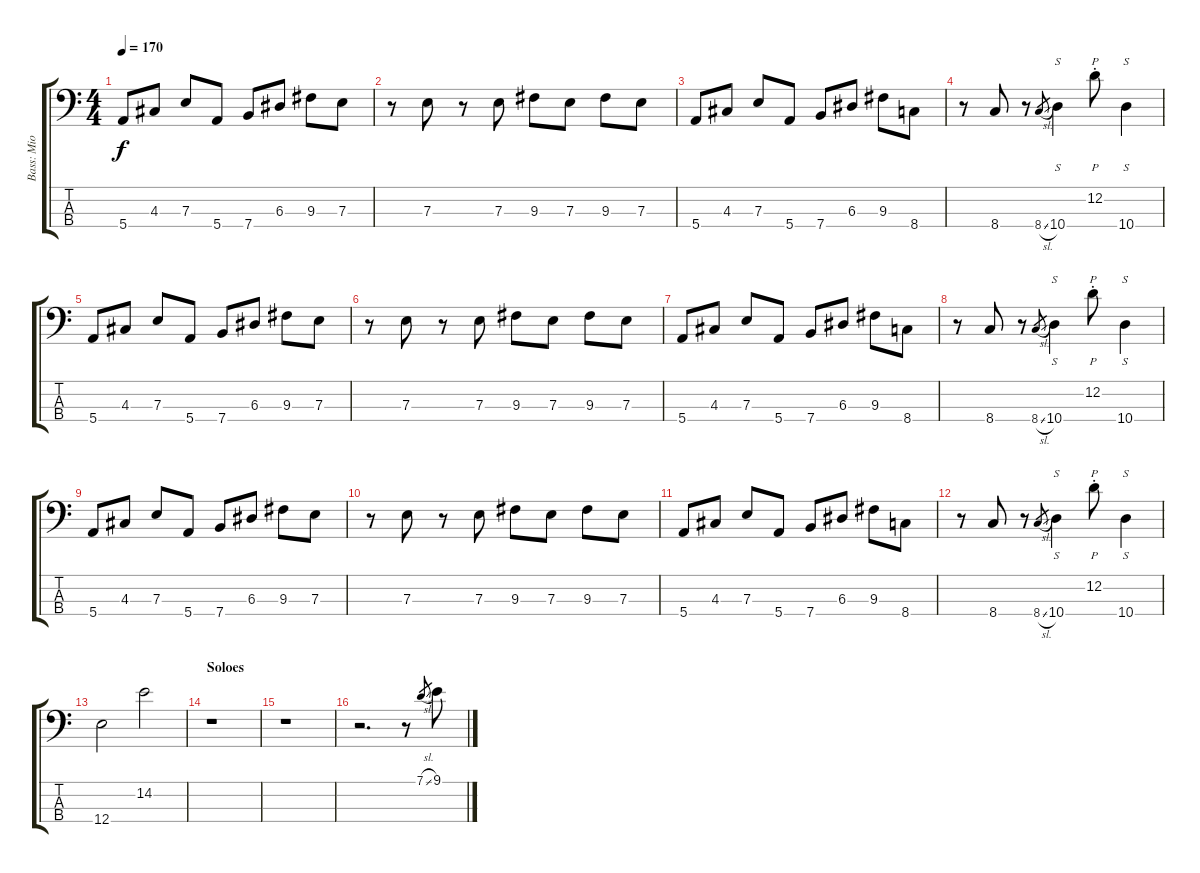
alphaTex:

\track ("Bass: Mio Akiyama" "Bass: Mio ") {instrument electricbassfinger}
\staff {score tabs}
\tuning (G2 D2 A1 E1) {hide}
\ts (4 4)
\tempo 170
\clef f4
\ks c
5.4.8{dy f} 4.3.8 7.3.8 5.4.8 7.4.8 6.3.8 9.3.8 7.3.8 |
r.8 7.3.8 r.8 7.3.8 9.3.8 7.3.8 9.3.8 7.3.8 |
5.4.8 4.3.8 7.3.8 5.4.8 7.4.8 6.3.8 9.3.8 8.4.8 |
r.8 8.4.8 r.8 8.4{sl}.8{gr} 10.4.4{s} 12.2{st}.8{p} 10.4.4{s} |
5.4.8 4.3.8 7.3.8 5.4.8 7.4.8 6.3.8 9.3.8 7.3.8 |
r.8 7.3.8 r.8 7.3.8 9.3.8 7.3.8 9.3.8 7.3.8 |
5.4.8 4.3.8 7.3.8 5.4.8 7.4.8 6.3.8 9.3.8 8.4.8 |
r.8 8.4.8 r.8 8.4{sl}.8{gr} 10.4.4{s} 12.2{st}.8{p} 10.4.4{s} |
5.4.8 4.3.8 7.3.8 5.4.8 7.4.8 6.3.8 9.3.8 7.3.8 |
r.8 7.3.8 r.8 7.3.8 9.3.8 7.3.8 9.3.8 7.3.8 |
5.4.8 4.3.8 7.3.8 5.4.8 7.4.8 6.3.8 9.3.8 8.4.8 |
r.8 8.4.8 r.8 8.4{sl}.8{gr} 10.4.4{s} 12.2{st}.8{p} 10.4.4{s} |
12.4.2 14.2.2 |
\section ("" "Soloes")
r.1 |
r.1 |
r.2{d} r.8 7.1{sl}.8{gr} 9.1.8
